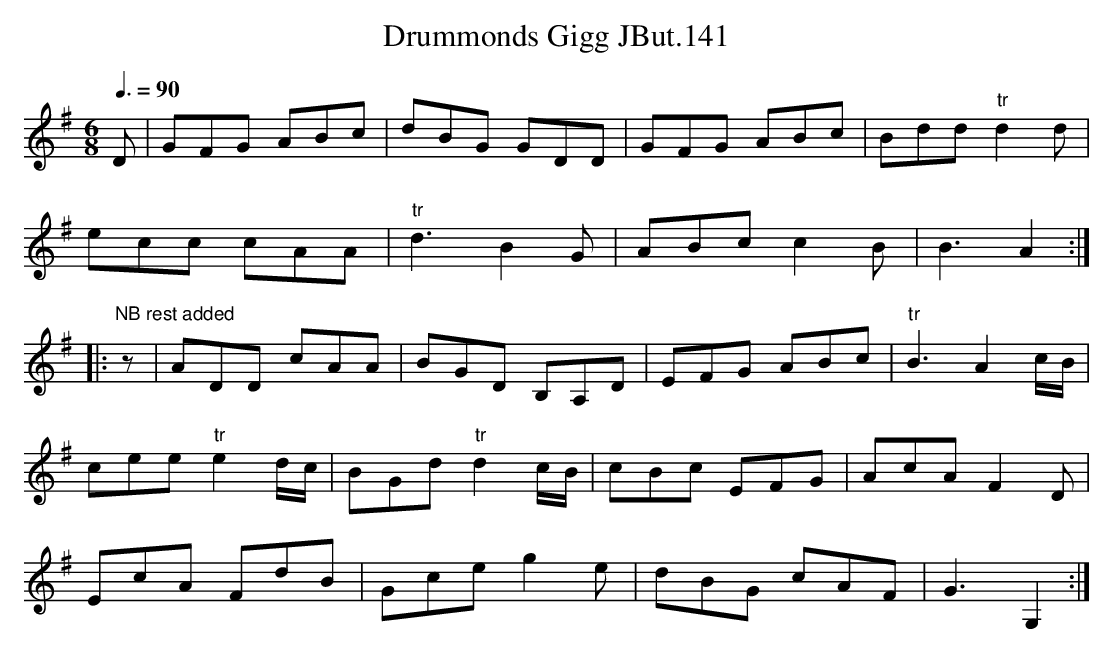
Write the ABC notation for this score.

X:1
T:Drummonds Gigg JBut.141
M:6/8
L:1/8
Q:3/8=90
K:G
D | GFG ABc | dBG GDD | GFG ABc | Bdd "tr"d2d |
ecc cAA | "tr"d3 B2G | ABc c2B | B3 A2 :|
|: "NB rest added"z | ADD cAA | BGD B,A,D | EFG ABc | "tr"B3A2 c/B/ |
cee "tr"e2d/c/ | BGd "tr"d2c/B/ | cBc EFG | AcA F2D |
EcA FdB | Gce g2e | dBG cAF | G3 G,2 :|
